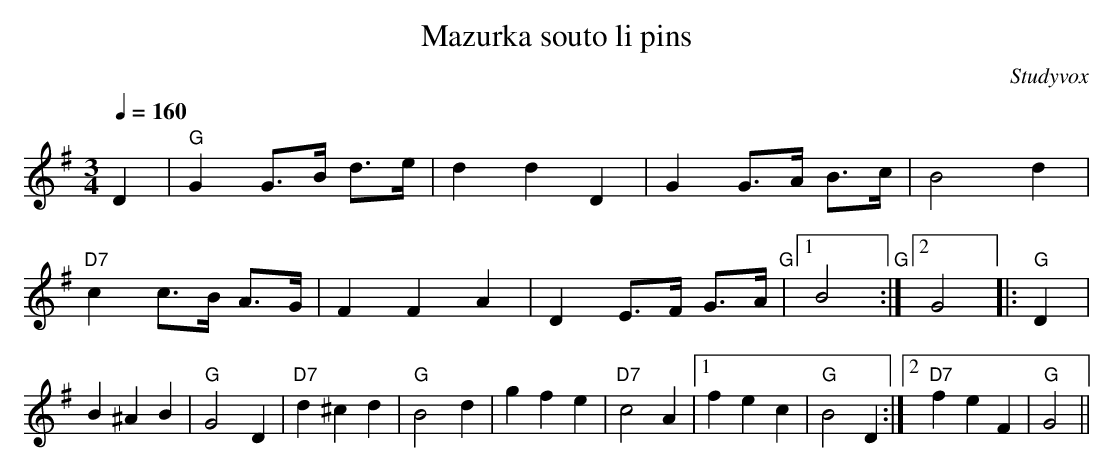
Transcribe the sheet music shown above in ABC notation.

X:1
T:Mazurka souto li pins
O:Studyvox
M:3/4
L:1/8
Q:1/4=160
K:G
D2|"G"G2G>B d>e|d2d2D2|G2G>A B>c|B4d2|\
"D7"c2c>B A>G|F2F2A2|D2E>F G>A|"G"[1B4:|"G"[2G4||\
|:"G"D2|B2^A2B2|"G"G4D2|"D7"d2^c2d2|"G"B4d2|g2f2e2|"D7"c4A2|1 f2e2c2| "G"B4D2:|2\
"D7"f2e2F2|"G"G4||\
